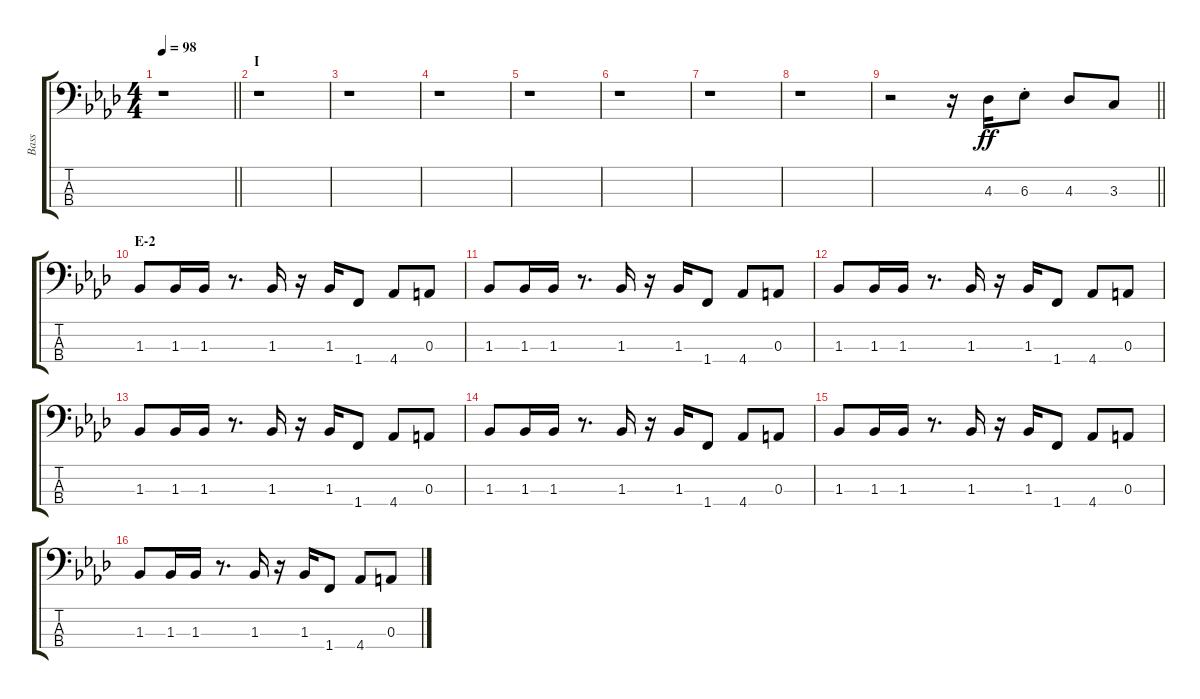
\track ("Bass" "Bass") {instrument electricbasspick}
\staff {score tabs}
\tuning (G2 D2 A1 E1) {hide}
\ts (4 4)
\tempo 98
\clef f4
\barLineRight lightlight
\ks ab
r.1{dy ff} |
\section ("" "I")
r.1 |
r.1 |
r.1 |
r.1 |
r.1 |
r.1 |
r.1 |
\barLineRight lightlight
r.2 r.16 4.3.16 6.3{st}.8 4.3.8 3.3.8 |
\section ("" "E-2")
1.3.8 1.3.16 1.3.16 r.8{d} 1.3.16 r.16 1.3.16 1.4.8 4.4.8 0.3.8 |
1.3.8 1.3.16 1.3.16 r.8{d} 1.3.16 r.16 1.3.16 1.4.8 4.4.8 0.3.8 |
1.3.8 1.3.16 1.3.16 r.8{d} 1.3.16 r.16 1.3.16 1.4.8 4.4.8 0.3.8 |
1.3.8 1.3.16 1.3.16 r.8{d} 1.3.16 r.16 1.3.16 1.4.8 4.4.8 0.3.8 |
1.3.8 1.3.16 1.3.16 r.8{d} 1.3.16 r.16 1.3.16 1.4.8 4.4.8 0.3.8 |
1.3.8 1.3.16 1.3.16 r.8{d} 1.3.16 r.16 1.3.16 1.4.8 4.4.8 0.3.8 |
1.3.8 1.3.16 1.3.16 r.8{d} 1.3.16 r.16 1.3.16 1.4.8 4.4.8 0.3.8
